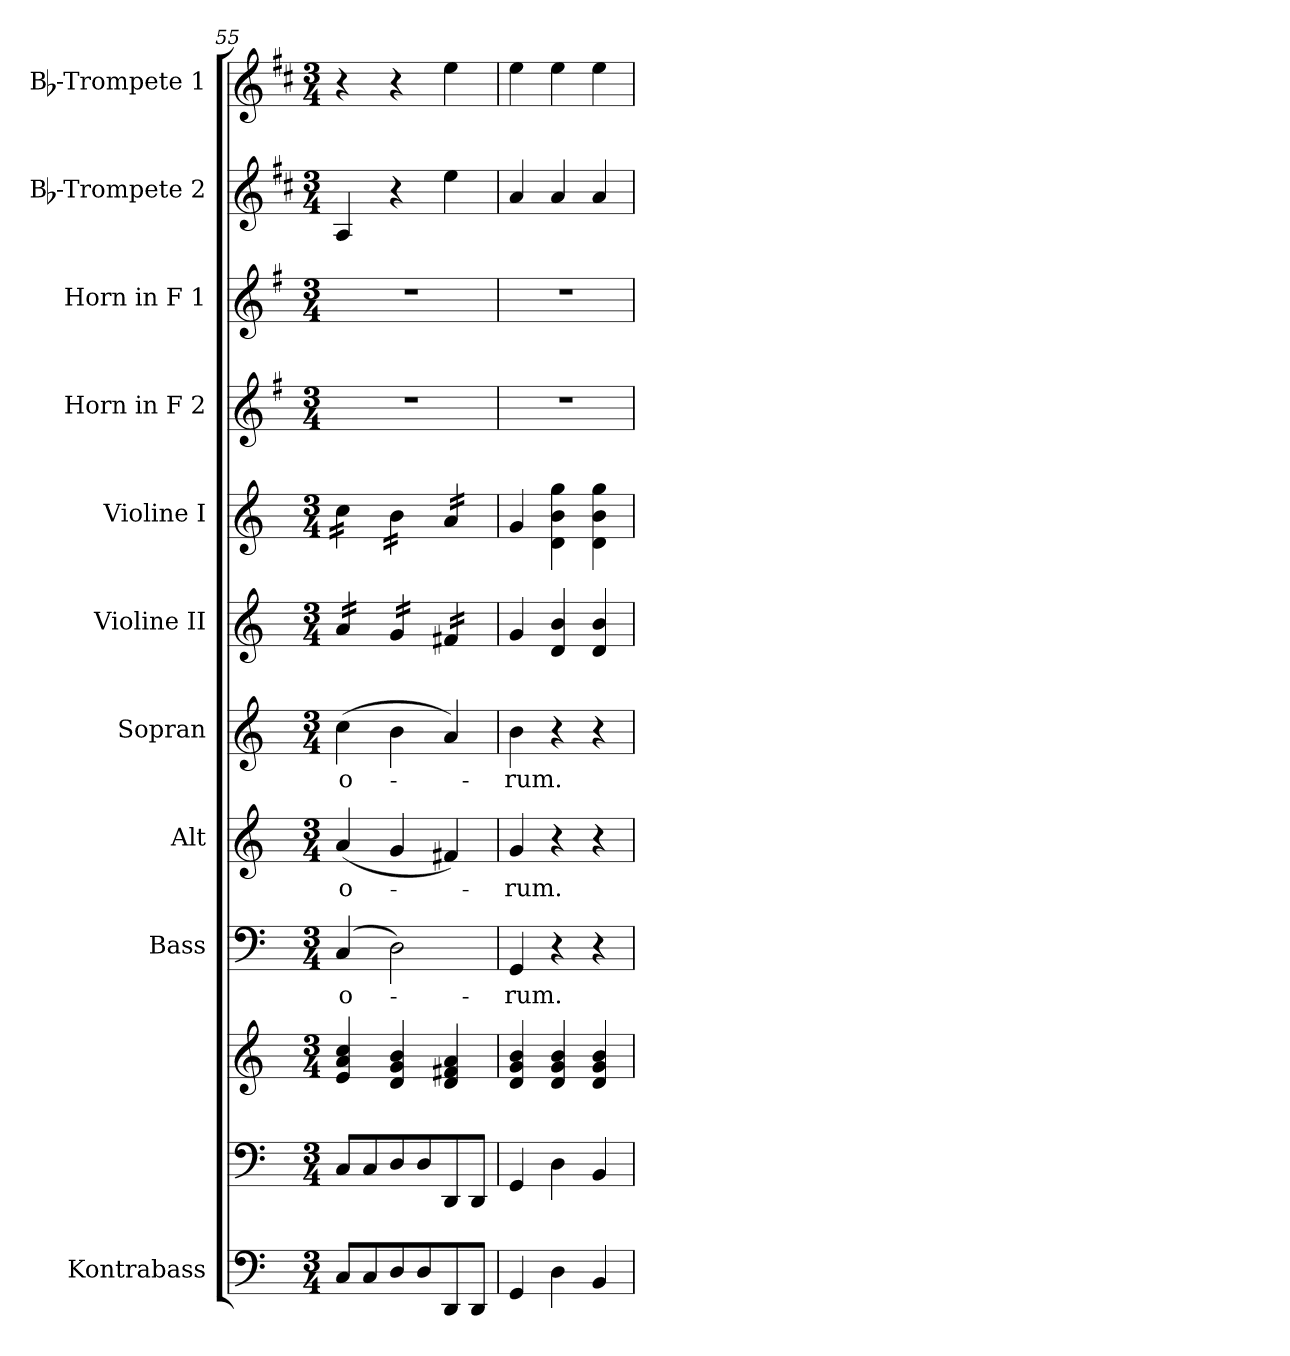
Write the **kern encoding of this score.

**kern	**kern	**kern	**kern	**text	**kern	**text	**kern	**text	**kern	**kern	**kern	**kern	**kern	**kern
*part11	*part10	*part10	*part9	*part9	*part8	*part8	*part7	*part7	*part6	*part5	*part4	*part3	*part2	*part1
*staff12	*staff11	*staff10	*staff9	*staff9	*staff8	*staff8	*staff7	*staff7	*staff6	*staff5	*staff4	*staff3	*staff2	*staff1
*I"Kontrabass	*	*	*I"Bass	*	*I"Alt	*	*I"Sopran	*	*I"Violine II	*I"Violine I	*I"Horn in F 2	*I"Horn in F 1	*I"Bb-Trompete 2	*I"Bb-Trompete 1
*I'Kb.	*	*	*I'B.	*	*I'A.	*	*I'S.	*	*I'Vl. II	*I'Vl. I	*	*	*I'Bb Trp. 2	*I'Bb Trp. 1
*clefF4	*clefF4	*clefG2	*clefF4	*	*clefG2	*	*clefG2	*	*clefG2	*clefG2	*clefG2	*clefG2	*clefG2	*clefG2
*ITrd7c12	*	*	*	*	*	*	*	*	*	*	*ITrd4c7	*ITrd4c7	*ITrd1c2	*ITrd1c2
*k[]	*k[]	*k[]	*k[]	*	*k[]	*	*k[]	*	*k[]	*k[]	*k[]	*k[]	*k[]	*k[]
*C:	*C:	*C:	*C:	*	*C:	*	*C:	*	*C:	*C:	*C:	*C:	*C:	*C:
*M3/4	*M3/4	*M3/4	*M3/4	*	*M3/4	*	*M3/4	*	*M3/4	*M3/4	*M3/4	*M3/4	*M3/4	*M3/4
=55	=55	=55	=55	=55	=55	=55	=55	=55	=55	=55	=55	=55	=55	=55
!	!	!	!	!LO:LY:b	!	!LO:LY:b	!	!LO:LY:b	!	!	!	!	!	!
*	*	*	*	*	*	*	*	*	*tremolo	*	*	*	*	*
*	*	*	*	*	*	*	*	*	*	*tremolo	*	*	*	*
8CC/L	8C/L	4e/ 4a/ 4cc/	(4C/	-o-	(<4a/	-o-	(>4cc\	-o-	16a/LL	16cc\LL	2.r	2.r	4G/	4r
.	.	.	.	.	.	.	.	.	16a/	16cc\	.	.	.	.
8CC/	8C/	.	.	.	.	.	.	.	16a/	16cc\	.	.	.	.
.	.	.	.	.	.	.	.	.	16a/JJ	16cc\JJ	.	.	.	.
8DD/	8D/	4d/ 4g/ 4b/	2D\)	.	4g/	.	4b\	.	16g/LL	16b\LL	.	.	4r	4r
.	.	.	.	.	.	.	.	.	16g/	16b\	.	.	.	.
8DD/	8D/	.	.	.	.	.	.	.	16g/	16b\	.	.	.	.
.	.	.	.	.	.	.	.	.	16g/JJ	16b\JJ	.	.	.	.
8DDD/	8DD/	4d/ 4f#X/ 4a/	.	.	4f#X/)	.	4a/)	.	16f#X/LL	16a/LL	.	.	4dd\	4dd\
.	.	.	.	.	.	.	.	.	16f#X/	16a/	.	.	.	.
8DDD/J	8DD/J	.	.	.	.	.	.	.	16f#X/	16a/	.	.	.	.
.	.	.	.	.	.	.	.	.	16f#X/JJ	16a/JJ	.	.	.	.
*	*	*	*	*	*	*	*	*	*	*Xtremolo	*	*	*	*
*	*	*	*	*	*	*	*	*	*Xtremolo	*	*	*	*	*
=56	=56	=56	=56	=56	=56	=56	=56	=56	=56	=56	=56	=56	=56	=56
!	!	!	!	!LO:LY:b	!	!LO:LY:b	!	!LO:LY:b	!	!	!	!	!	!
4GGG/	4GG/	4d/ 4g/ 4b/	4GG/	-rum.	4g/	-rum.	4b\	-rum.	4g/	4g/	2.r	2.r	4g/	4dd\
4DD\	4D\	4d/ 4g/ 4b/	4r	.	4r	.	4r	.	4d/ 4b/	4d\ 4b\ 4gg\	.	.	4g/	4dd\
4BBB/	4BB/	4d/ 4g/ 4b/	4r	.	4r	.	4r	.	4d/ 4b/	4d\ 4b\ 4gg\	.	.	4g/	4dd\
=	=	=	=	=	=	=	=	=	=	=	=	=	=	=
*-	*-	*-	*-	*-	*-	*-	*-	*-	*-	*-	*-	*-	*-	*-
